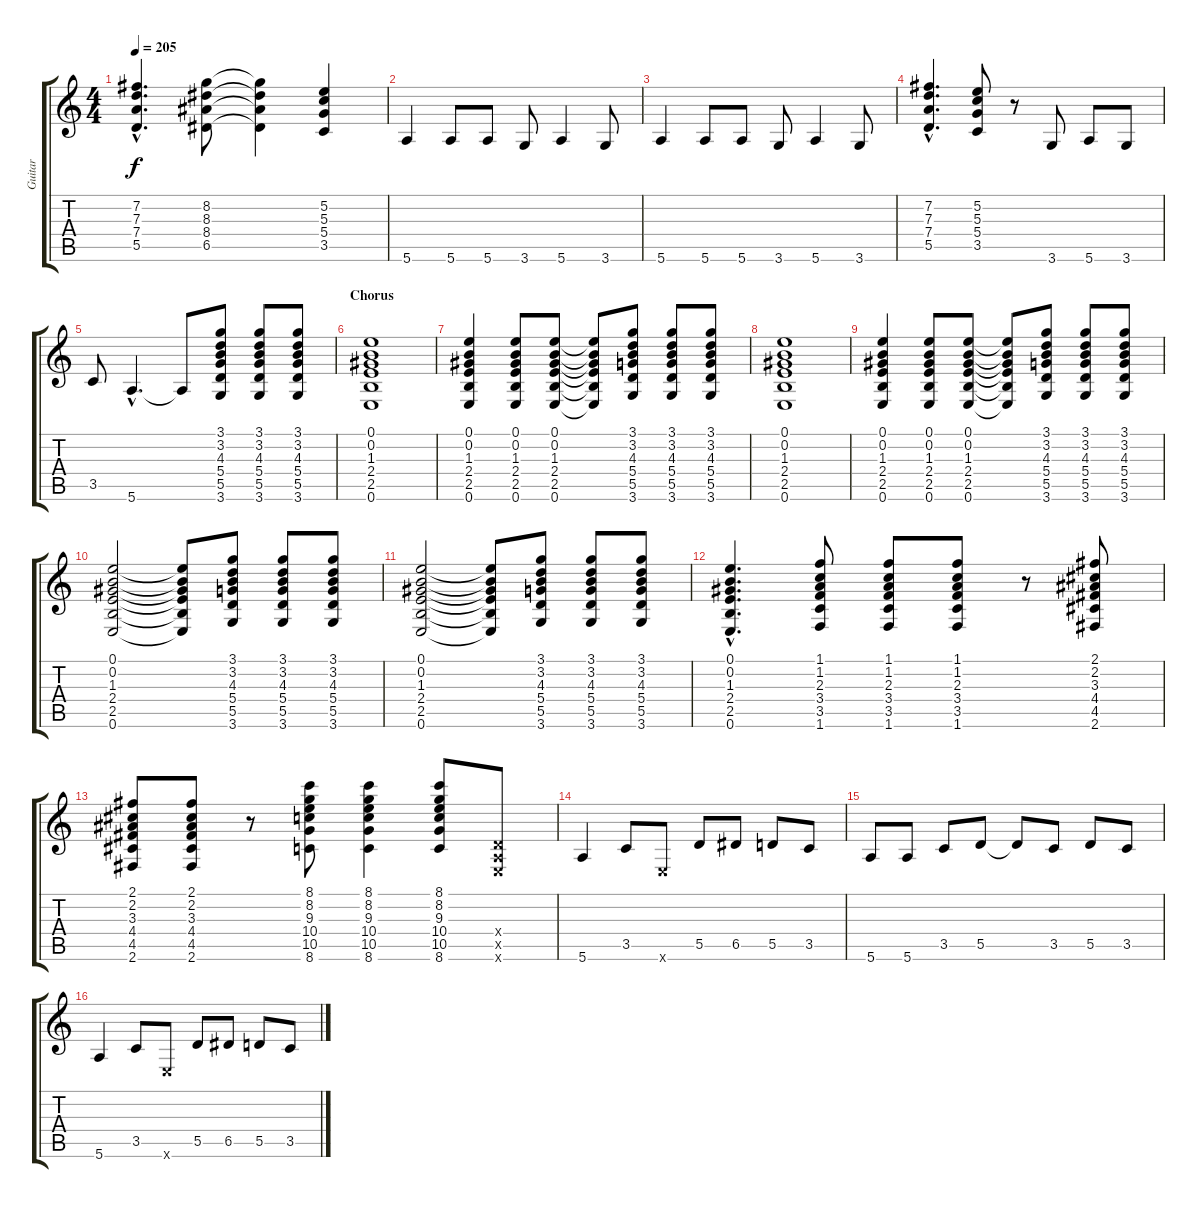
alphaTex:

\track ("Guitar" "Guitar") {instrument distortionguitar}
\staff {score tabs}
\tuning (E4 B3 G3 D3 A2 E2) {hide}
\ts (4 4)
\tempo 205
\clef g2
\ks c
(7.2{hac} 7.3{hac} 7.4{hac} 5.5{hac}).4{d dy f} (8.2 8.3 8.4 6.5).8 (8.2{t} 8.3{t} 8.4{t} 6.5{t}).4 (5.2 5.3 5.4 3.5).4 |
5.6.4 5.6.8 5.6.8 3.6.8 5.6.4 3.6.8 |
5.6.4 5.6.8 5.6.8 3.6.8 5.6.4 3.6.8 |
(7.2{hac} 7.3{hac} 7.4{hac} 5.5{hac}).4{d} (5.2 5.3 5.4 3.5).8 r.8 3.6.8 5.6.8 3.6.8 |
3.5.8 5.6{hac}.4{d} 5.6{t}.8 (3.1 3.2 4.3 5.4 5.5 3.6).8 (3.1 3.2 4.3 5.4 5.5 3.6).8 (3.1 3.2 4.3 5.4 5.5 3.6).8 |
\section ("" "Chorus")
(0.1 0.2 1.3 2.4 2.5 0.6).1 |
(0.1 0.2 1.3 2.4 2.5 0.6).4 (0.1 0.2 1.3 2.4 2.5 0.6).8 (0.1 0.2 1.3 2.4 2.5 0.6).8 (0.1{t} 0.2{t} 1.3{t} 2.4{t} 2.5{t} 0.6{t}).8 (3.1 3.2 4.3 5.4 5.5 3.6).8 (3.1 3.2 4.3 5.4 5.5 3.6).8 (3.1 3.2 4.3 5.4 5.5 3.6).8 |
(0.1 0.2 1.3 2.4 2.5 0.6).1 |
(0.1 0.2 1.3 2.4 2.5 0.6).4 (0.1 0.2 1.3 2.4 2.5 0.6).8 (0.1 0.2 1.3 2.4 2.5 0.6).8 (0.1{t} 0.2{t} 1.3{t} 2.4{t} 2.5{t} 0.6{t}).8 (3.1 3.2 4.3 5.4 5.5 3.6).8 (3.1 3.2 4.3 5.4 5.5 3.6).8 (3.1 3.2 4.3 5.4 5.5 3.6).8 |
(0.1 0.2 1.3 2.4 2.5 0.6).2 (0.1{t} 0.2{t} 1.3{t} 2.4{t} 2.5{t} 0.6{t}).8 (3.1 3.2 4.3 5.4 5.5 3.6).8 (3.1 3.2 4.3 5.4 5.5 3.6).8 (3.1 3.2 4.3 5.4 5.5 3.6).8 |
(0.1 0.2 1.3 2.4 2.5 0.6).2 (0.1{t} 0.2{t} 1.3{t} 2.4{t} 2.5{t} 0.6{t}).8 (3.1 3.2 4.3 5.4 5.5 3.6).8 (3.1 3.2 4.3 5.4 5.5 3.6).8 (3.1 3.2 4.3 5.4 5.5 3.6).8 |
(0.1{hac} 0.2{hac} 1.3{hac} 2.4{hac} 2.5{hac} 0.6{hac}).4{d} (1.1 1.2 2.3 3.4 3.5 1.6).8 (1.1 1.2 2.3 3.4 3.5 1.6).8 (1.1 1.2 2.3 3.4 3.5 1.6).8 r.8 (2.1 2.2 3.3 4.4 4.5 2.6).8 |
(2.1 2.2 3.3 4.4 4.5 2.6).8 (2.1 2.2 3.3 4.4 4.5 2.6).8 r.8 (8.1 8.2 9.3 10.4 10.5 8.6).8 (8.1 8.2 9.3 10.4 10.5 8.6).4 (8.1 8.2 9.3 10.4 10.5 8.6).8 (0.4{x} 0.5{x} 0.6{x}).8 |
5.6.4 3.5.8 0.6{x}.8 5.5.8 6.5.8 5.5.8 3.5.8 |
5.6.8 5.6.8 3.5.8 5.5.8 5.5{t}.8 3.5.8 5.5.8 3.5.8 |
5.6.4 3.5.8 0.6{x}.8 5.5.8 6.5.8 5.5.8 3.5.8
